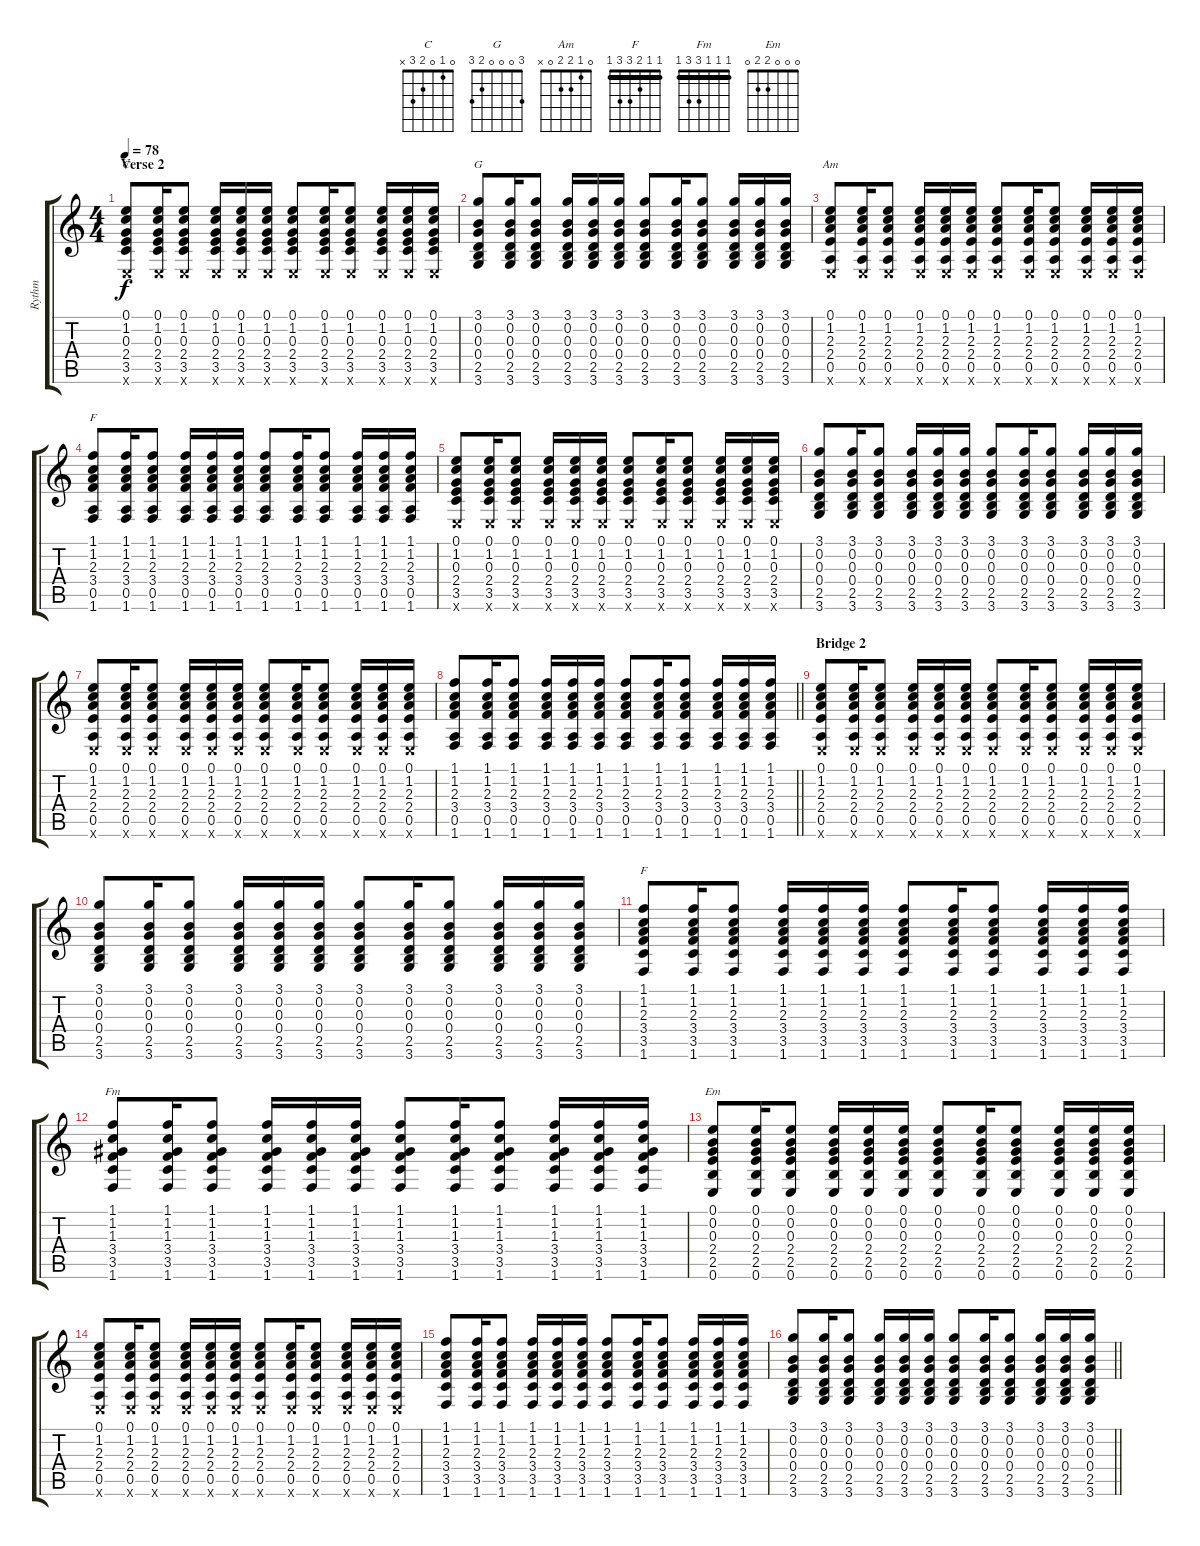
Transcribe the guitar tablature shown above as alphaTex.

\track ("Rythm" "Rythm") {instrument acousticguitarsteel}
\staff {score tabs}
\tuning (E4 B3 G3 D3 A2 E2) {hide}
\chord ("C" 0 1 0 2 3 x)
\chord ("G" 3 0 0 0 2 3)
\chord ("Am" 0 1 2 2 0 x)
\chord ("F" 1 1 2 3 0 1) {barre 1}
\chord ("F" 1 1 2 3 3 1) {barre 1}
\chord ("Fm" 1 1 1 3 3 1) {barre 1}
\chord ("Em" 0 0 0 2 2 0)
\ts (4 4)
\section ("" "Verse 2")
\tempo 78
\clef g2
\ks c
(0.1 1.2 0.3 2.4 3.5 0.6{x}).8{ch "C" dy f} (0.1 1.2 0.3 2.4 3.5 0.6{x}).16 (0.1 1.2 0.3 2.4 3.5 0.6{x}).8 (0.1 1.2 0.3 2.4 3.5 0.6{x}).16 (0.1 1.2 0.3 2.4 3.5 0.6{x}).16 (0.1 1.2 0.3 2.4 3.5 0.6{x}).16 (0.1 1.2 0.3 2.4 3.5 0.6{x}).8 (0.1 1.2 0.3 2.4 3.5 0.6{x}).16 (0.1 1.2 0.3 2.4 3.5 0.6{x}).8 (0.1 1.2 0.3 2.4 3.5 0.6{x}).16 (0.1 1.2 0.3 2.4 3.5 0.6{x}).16 (0.1 1.2 0.3 2.4 3.5 0.6{x}).16 |
(3.1 0.2 0.3 0.4 2.5 3.6).8{ch "G"} (3.1 0.2 0.3 0.4 2.5 3.6).16 (3.1 0.2 0.3 0.4 2.5 3.6).8 (3.1 0.2 0.3 0.4 2.5 3.6).16 (3.1 0.2 0.3 0.4 2.5 3.6).16 (3.1 0.2 0.3 0.4 2.5 3.6).16 (3.1 0.2 0.3 0.4 2.5 3.6).8 (3.1 0.2 0.3 0.4 2.5 3.6).16 (3.1 0.2 0.3 0.4 2.5 3.6).8 (3.1 0.2 0.3 0.4 2.5 3.6).16 (3.1 0.2 0.3 0.4 2.5 3.6).16 (3.1 0.2 0.3 0.4 2.5 3.6).16 |
(0.1 1.2 2.3 2.4 0.5 0.6{x}).8{ch "Am"} (0.1 1.2 2.3 2.4 0.5 0.6{x}).16 (0.1 1.2 2.3 2.4 0.5 0.6{x}).8 (0.1 1.2 2.3 2.4 0.5 0.6{x}).16 (0.1 1.2 2.3 2.4 0.5 0.6{x}).16 (0.1 1.2 2.3 2.4 0.5 0.6{x}).16 (0.1 1.2 2.3 2.4 0.5 0.6{x}).8 (0.1 1.2 2.3 2.4 0.5 0.6{x}).16 (0.1 1.2 2.3 2.4 0.5 0.6{x}).8 (0.1 1.2 2.3 2.4 0.5 0.6{x}).16 (0.1 1.2 2.3 2.4 0.5 0.6{x}).16 (0.1 1.2 2.3 2.4 0.5 0.6{x}).16 |
(1.1 1.2 2.3 3.4 0.5 1.6).8{ch "F"} (1.1 1.2 2.3 3.4 0.5 1.6).16 (1.1 1.2 2.3 3.4 0.5 1.6).8 (1.1 1.2 2.3 3.4 0.5 1.6).16 (1.1 1.2 2.3 3.4 0.5 1.6).16 (1.1 1.2 2.3 3.4 0.5 1.6).16 (1.1 1.2 2.3 3.4 0.5 1.6).8 (1.1 1.2 2.3 3.4 0.5 1.6).16 (1.1 1.2 2.3 3.4 0.5 1.6).8 (1.1 1.2 2.3 3.4 0.5 1.6).16 (1.1 1.2 2.3 3.4 0.5 1.6).16 (1.1 1.2 2.3 3.4 0.5 1.6).16 |
(0.1 1.2 0.3 2.4 3.5 0.6{x}).8 (0.1 1.2 0.3 2.4 3.5 0.6{x}).16 (0.1 1.2 0.3 2.4 3.5 0.6{x}).8 (0.1 1.2 0.3 2.4 3.5 0.6{x}).16 (0.1 1.2 0.3 2.4 3.5 0.6{x}).16 (0.1 1.2 0.3 2.4 3.5 0.6{x}).16 (0.1 1.2 0.3 2.4 3.5 0.6{x}).8 (0.1 1.2 0.3 2.4 3.5 0.6{x}).16 (0.1 1.2 0.3 2.4 3.5 0.6{x}).8 (0.1 1.2 0.3 2.4 3.5 0.6{x}).16 (0.1 1.2 0.3 2.4 3.5 0.6{x}).16 (0.1 1.2 0.3 2.4 3.5 0.6{x}).16 |
(3.1 0.2 0.3 0.4 2.5 3.6).8 (3.1 0.2 0.3 0.4 2.5 3.6).16 (3.1 0.2 0.3 0.4 2.5 3.6).8 (3.1 0.2 0.3 0.4 2.5 3.6).16 (3.1 0.2 0.3 0.4 2.5 3.6).16 (3.1 0.2 0.3 0.4 2.5 3.6).16 (3.1 0.2 0.3 0.4 2.5 3.6).8 (3.1 0.2 0.3 0.4 2.5 3.6).16 (3.1 0.2 0.3 0.4 2.5 3.6).8 (3.1 0.2 0.3 0.4 2.5 3.6).16 (3.1 0.2 0.3 0.4 2.5 3.6).16 (3.1 0.2 0.3 0.4 2.5 3.6).16 |
(0.1 1.2 2.3 2.4 0.5 0.6{x}).8 (0.1 1.2 2.3 2.4 0.5 0.6{x}).16 (0.1 1.2 2.3 2.4 0.5 0.6{x}).8 (0.1 1.2 2.3 2.4 0.5 0.6{x}).16 (0.1 1.2 2.3 2.4 0.5 0.6{x}).16 (0.1 1.2 2.3 2.4 0.5 0.6{x}).16 (0.1 1.2 2.3 2.4 0.5 0.6{x}).8 (0.1 1.2 2.3 2.4 0.5 0.6{x}).16 (0.1 1.2 2.3 2.4 0.5 0.6{x}).8 (0.1 1.2 2.3 2.4 0.5 0.6{x}).16 (0.1 1.2 2.3 2.4 0.5 0.6{x}).16 (0.1 1.2 2.3 2.4 0.5 0.6{x}).16 |
\barLineRight lightlight
(1.1 1.2 2.3 3.4 0.5 1.6).8 (1.1 1.2 2.3 3.4 0.5 1.6).16 (1.1 1.2 2.3 3.4 0.5 1.6).8 (1.1 1.2 2.3 3.4 0.5 1.6).16 (1.1 1.2 2.3 3.4 0.5 1.6).16 (1.1 1.2 2.3 3.4 0.5 1.6).16 (1.1 1.2 2.3 3.4 0.5 1.6).8 (1.1 1.2 2.3 3.4 0.5 1.6).16 (1.1 1.2 2.3 3.4 0.5 1.6).8 (1.1 1.2 2.3 3.4 0.5 1.6).16 (1.1 1.2 2.3 3.4 0.5 1.6).16 (1.1 1.2 2.3 3.4 0.5 1.6).16 |
\section ("" "Bridge 2")
(0.1 1.2 2.3 2.4 0.5 0.6{x}).8 (0.1 1.2 2.3 2.4 0.5 0.6{x}).16 (0.1 1.2 2.3 2.4 0.5 0.6{x}).8 (0.1 1.2 2.3 2.4 0.5 0.6{x}).16 (0.1 1.2 2.3 2.4 0.5 0.6{x}).16 (0.1 1.2 2.3 2.4 0.5 0.6{x}).16 (0.1 1.2 2.3 2.4 0.5 0.6{x}).8 (0.1 1.2 2.3 2.4 0.5 0.6{x}).16 (0.1 1.2 2.3 2.4 0.5 0.6{x}).8 (0.1 1.2 2.3 2.4 0.5 0.6{x}).16 (0.1 1.2 2.3 2.4 0.5 0.6{x}).16 (0.1 1.2 2.3 2.4 0.5 0.6{x}).16 |
(3.1 0.2 0.3 0.4 2.5 3.6).8 (3.1 0.2 0.3 0.4 2.5 3.6).16 (3.1 0.2 0.3 0.4 2.5 3.6).8 (3.1 0.2 0.3 0.4 2.5 3.6).16 (3.1 0.2 0.3 0.4 2.5 3.6).16 (3.1 0.2 0.3 0.4 2.5 3.6).16 (3.1 0.2 0.3 0.4 2.5 3.6).8 (3.1 0.2 0.3 0.4 2.5 3.6).16 (3.1 0.2 0.3 0.4 2.5 3.6).8 (3.1 0.2 0.3 0.4 2.5 3.6).16 (3.1 0.2 0.3 0.4 2.5 3.6).16 (3.1 0.2 0.3 0.4 2.5 3.6).16 |
(1.1 1.2 2.3 3.4 3.5 1.6).8{ch "F"} (1.1 1.2 2.3 3.4 3.5 1.6).16 (1.1 1.2 2.3 3.4 3.5 1.6).8{txt ""} (1.1 1.2 2.3 3.4 3.5 1.6).16 (1.1 1.2 2.3 3.4 3.5 1.6).16 (1.1 1.2 2.3 3.4 3.5 1.6).16 (1.1 1.2 2.3 3.4 3.5 1.6).8 (1.1 1.2 2.3 3.4 3.5 1.6).16 (1.1 1.2 2.3 3.4 3.5 1.6).8 (1.1 1.2 2.3 3.4 3.5 1.6).16 (1.1 1.2 2.3 3.4 3.5 1.6).16 (1.1 1.2 2.3 3.4 3.5 1.6).16 |
(1.1 1.2 1.3 3.4 3.5 1.6).8{ch "Fm"} (1.1 1.2 1.3 3.4 3.5 1.6).16 (1.1 1.2 1.3 3.4 3.5 1.6).8 (1.1 1.2 1.3 3.4 3.5 1.6).16 (1.1 1.2 1.3 3.4 3.5 1.6).16 (1.1 1.2 1.3 3.4 3.5 1.6).16 (1.1 1.2 1.3 3.4 3.5 1.6).8 (1.1 1.2 1.3 3.4 3.5 1.6).16 (1.1 1.2 1.3 3.4 3.5 1.6).8 (1.1 1.2 1.3 3.4 3.5 1.6).16 (1.1 1.2 1.3 3.4 3.5 1.6).16 (1.1 1.2 1.3 3.4 3.5 1.6).16 |
(0.1 0.2 0.3 2.4 2.5 0.6).8{ch "Em"} (0.1 0.2 0.3 2.4 2.5 0.6).16 (0.1 0.2 0.3 2.4 2.5 0.6).8 (0.1 0.2 0.3 2.4 2.5 0.6).16 (0.1 0.2 0.3 2.4 2.5 0.6).16 (0.1 0.2 0.3 2.4 2.5 0.6).16 (0.1 0.2 0.3 2.4 2.5 0.6).8 (0.1 0.2 0.3 2.4 2.5 0.6).16 (0.1 0.2 0.3 2.4 2.5 0.6).8 (0.1 0.2 0.3 2.4 2.5 0.6).16 (0.1 0.2 0.3 2.4 2.5 0.6).16 (0.1 0.2 0.3 2.4 2.5 0.6).16 |
(0.1 1.2 2.3 2.4 0.5 0.6{x}).8 (0.1 1.2 2.3 2.4 0.5 0.6{x}).16 (0.1 1.2 2.3 2.4 0.5 0.6{x}).8 (0.1 1.2 2.3 2.4 0.5 0.6{x}).16 (0.1 1.2 2.3 2.4 0.5 0.6{x}).16 (0.1 1.2 2.3 2.4 0.5 0.6{x}).16 (0.1 1.2 2.3 2.4 0.5 0.6{x}).8 (0.1 1.2 2.3 2.4 0.5 0.6{x}).16 (0.1 1.2 2.3 2.4 0.5 0.6{x}).8 (0.1 1.2 2.3 2.4 0.5 0.6{x}).16 (0.1 1.2 2.3 2.4 0.5 0.6{x}).16 (0.1 1.2 2.3 2.4 0.5 0.6{x}).16 |
(1.1 1.2 2.3 3.4 3.5 1.6).8 (1.1 1.2 2.3 3.4 3.5 1.6).16 (1.1 1.2 2.3 3.4 3.5 1.6).8 (1.1 1.2 2.3 3.4 3.5 1.6).16 (1.1 1.2 2.3 3.4 3.5 1.6).16 (1.1 1.2 2.3 3.4 3.5 1.6).16 (1.1 1.2 2.3 3.4 3.5 1.6).8 (1.1 1.2 2.3 3.4 3.5 1.6).16 (1.1 1.2 2.3 3.4 3.5 1.6).8 (1.1 1.2 2.3 3.4 3.5 1.6).16 (1.1 1.2 2.3 3.4 3.5 1.6).16 (1.1 1.2 2.3 3.4 3.5 1.6).16 |
\barLineRight lightlight
(3.1 0.2 0.3 0.4 2.5 3.6).8 (3.1 0.2 0.3 0.4 2.5 3.6).16 (3.1 0.2 0.3 0.4 2.5 3.6).8 (3.1 0.2 0.3 0.4 2.5 3.6).16 (3.1 0.2 0.3 0.4 2.5 3.6).16 (3.1 0.2 0.3 0.4 2.5 3.6).16 (3.1 0.2 0.3 0.4 2.5 3.6).8 (3.1 0.2 0.3 0.4 2.5 3.6).16 (3.1 0.2 0.3 0.4 2.5 3.6).8 (3.1 0.2 0.3 0.4 2.5 3.6).16 (3.1 0.2 0.3 0.4 2.5 3.6).16 (3.1 0.2 0.3 0.4 2.5 3.6).16
